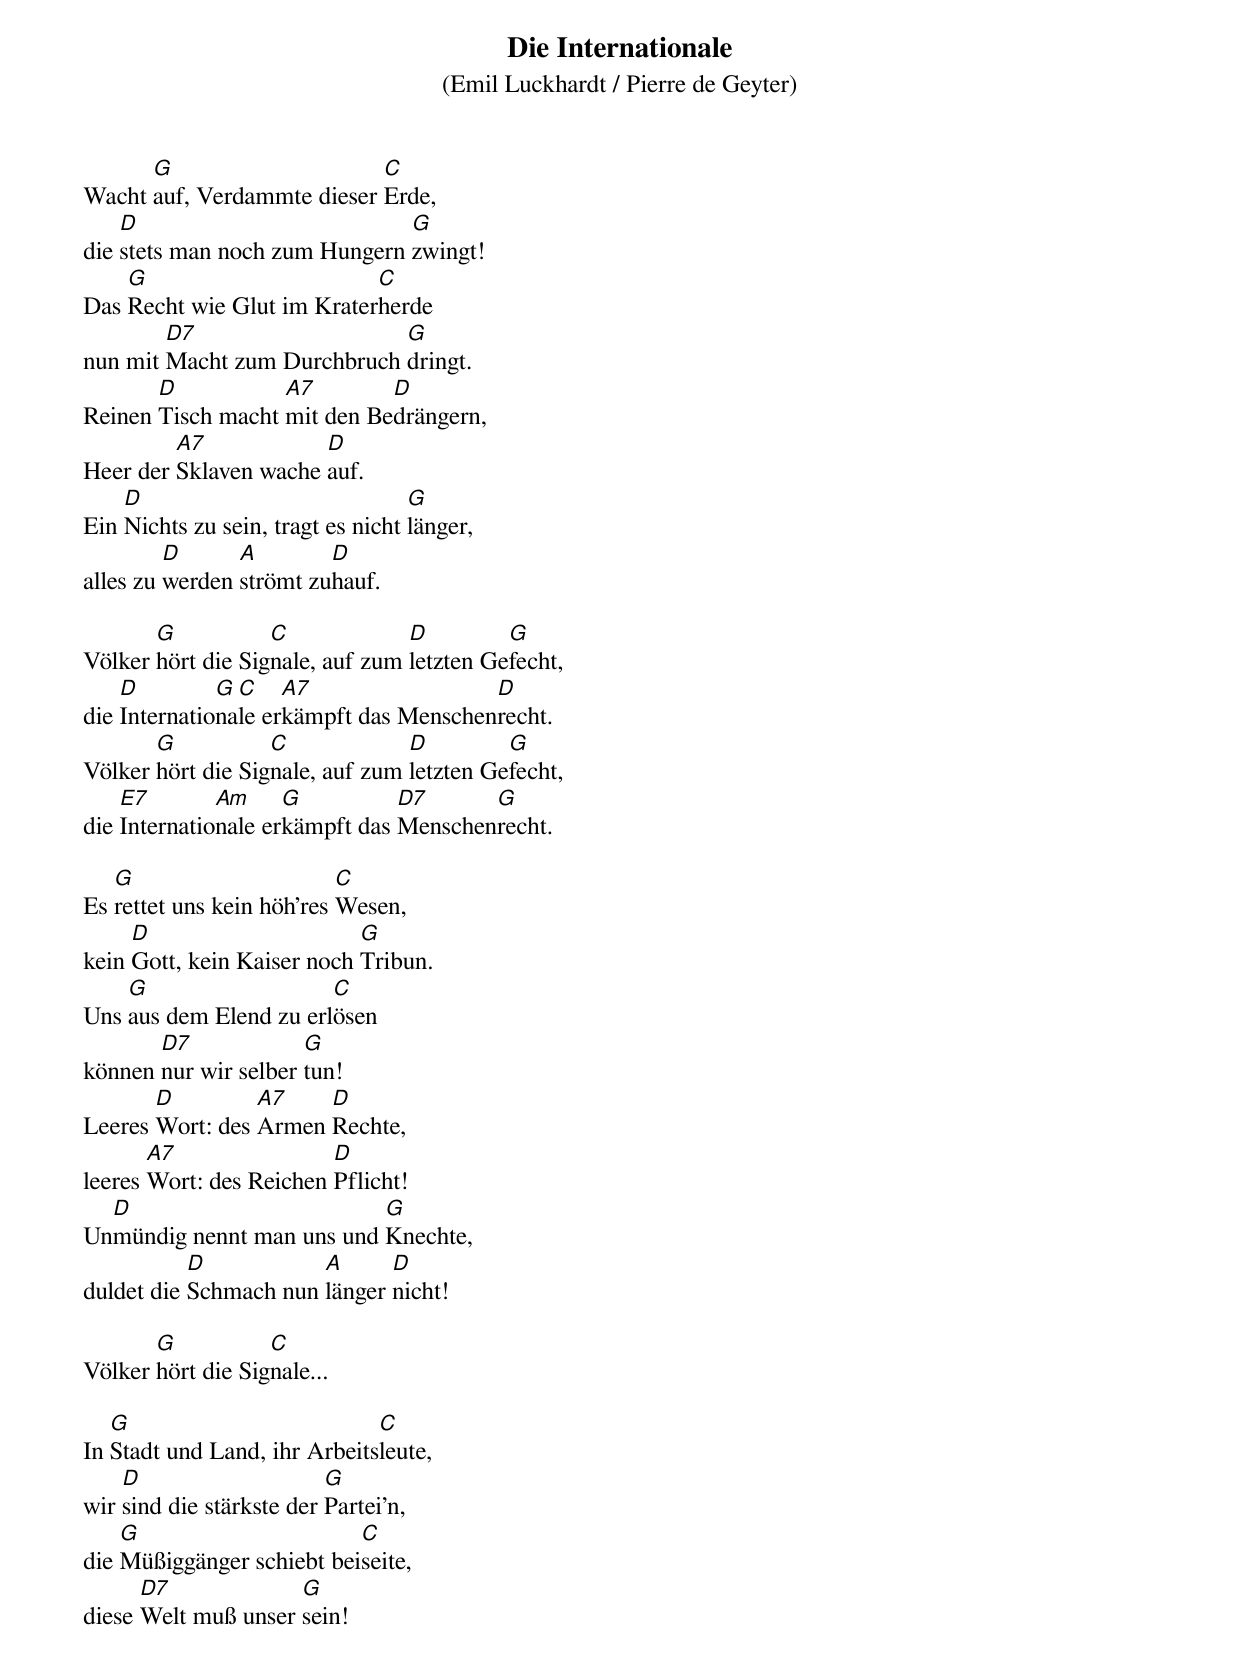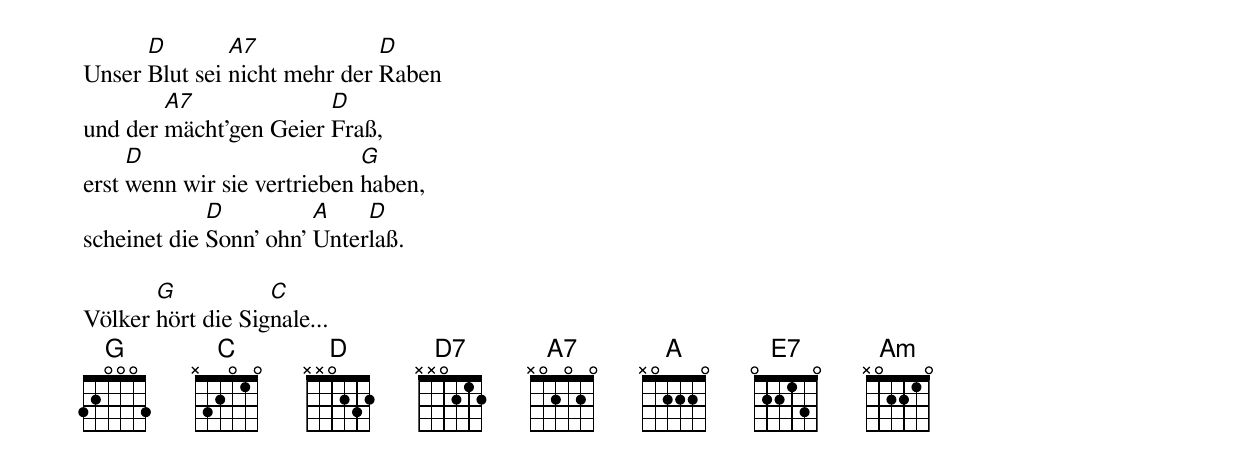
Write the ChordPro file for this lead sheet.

{t:Die Internationale}
{st:(Emil Luckhardt / Pierre de Geyter)}

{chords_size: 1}
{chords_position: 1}
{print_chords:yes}
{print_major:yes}
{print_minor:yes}
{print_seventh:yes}
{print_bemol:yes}
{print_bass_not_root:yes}
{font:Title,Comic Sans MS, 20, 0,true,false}
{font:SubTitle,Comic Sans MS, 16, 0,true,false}
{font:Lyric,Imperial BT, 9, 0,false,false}
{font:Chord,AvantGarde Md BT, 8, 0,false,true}
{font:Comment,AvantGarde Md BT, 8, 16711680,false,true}
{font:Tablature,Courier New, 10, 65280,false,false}
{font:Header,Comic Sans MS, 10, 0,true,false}
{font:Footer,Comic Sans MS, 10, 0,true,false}
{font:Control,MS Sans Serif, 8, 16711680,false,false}
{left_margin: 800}
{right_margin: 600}
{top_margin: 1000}
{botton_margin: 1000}
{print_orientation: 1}




Wacht [G]auf, Verdammte dieser [C]Erde,
die [D]stets man noch zum Hungern [G]zwingt!
Das [G]Recht wie Glut im Krater[C]herde
nun mit [D7]Macht zum Durchbruch [G]dringt.
Reinen [D]Tisch macht [A7]mit den Be[D]drängern,
Heer der [A7]Sklaven wache [D]auf.
Ein [D]Nichts zu sein, tragt es nicht [G]länger,
alles zu [D]werden [A]strömt zu[D]hauf.

Völker [G]hört die Sig[C]nale, auf zum [D]letzten Ge[G]fecht,
die [D]Internatio[G]na[C]le er[A7]kämpft das Menschen[D]recht.
Völker [G]hört die Sig[C]nale, auf zum [D]letzten Ge[G]fecht,
die [E7]Internatio[Am]nale er[G]kämpft das [D7]Menschen[G]recht.

Es [G]rettet uns kein höh'res [C]Wesen,
kein [D]Gott, kein Kaiser noch [G]Tribun.
Uns [G]aus dem Elend zu erl[C]ösen
können [D7]nur wir selber [G]tun!
Leeres [D]Wort: des [A7]Armen [D]Rechte,
leeres [A7]Wort: des Reichen [D]Pflicht!
Un[D]mündig nennt man uns und [G]Knechte,
duldet die [D]Schmach nun [A]länger [D]nicht!

Völker [G]hört die Sig[C]nale...

In [G]Stadt und Land, ihr Arbeits[C]leute,
wir [D]sind die stärkste der [G]Partei'n,
die [G]Müßiggänger schiebt bei[C]seite,
diese [D7]Welt muß unser [G]sein!
Unser [D]Blut sei [A7]nicht mehr der [D]Raben
und der [A7]mächt'gen Geier [D]Fraß,
erst [D]wenn wir sie vertrieben [G]haben,
scheinet die [D]Sonn' ohn' [A]Unter[D]laß.

Völker [G]hört die Sig[C]nale...
